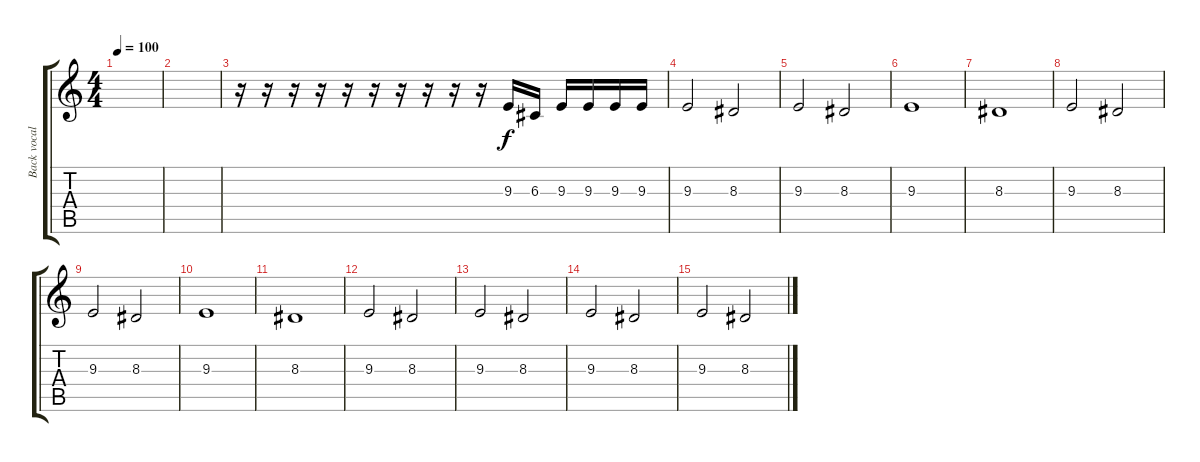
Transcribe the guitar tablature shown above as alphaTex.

\track ("Back vocal" "Back vocal") {instrument lead1square}
\staff {score tabs}
\tuning (E4 B3 G3 D3 A2 E2) {hide}
\ts (4 4)
\tempo 100
\clef g2
\ks c
|
|
r.16 r.16 r.16 r.16 r.16 r.16 r.16 r.16 r.16 r.16 9.3.16 6.3.16 9.3.16 9.3.16 9.3.16 9.3.16 |
9.3.2 8.3.2 |
9.3.2 8.3.2 |
9.3.1 |
8.3.1 |
9.3.2 8.3.2 |
9.3.2 8.3.2 |
9.3.1 |
8.3.1 |
9.3.2 8.3.2 |
9.3.2 8.3.2 |
9.3.2 8.3.2 |
9.3.2 8.3.2
